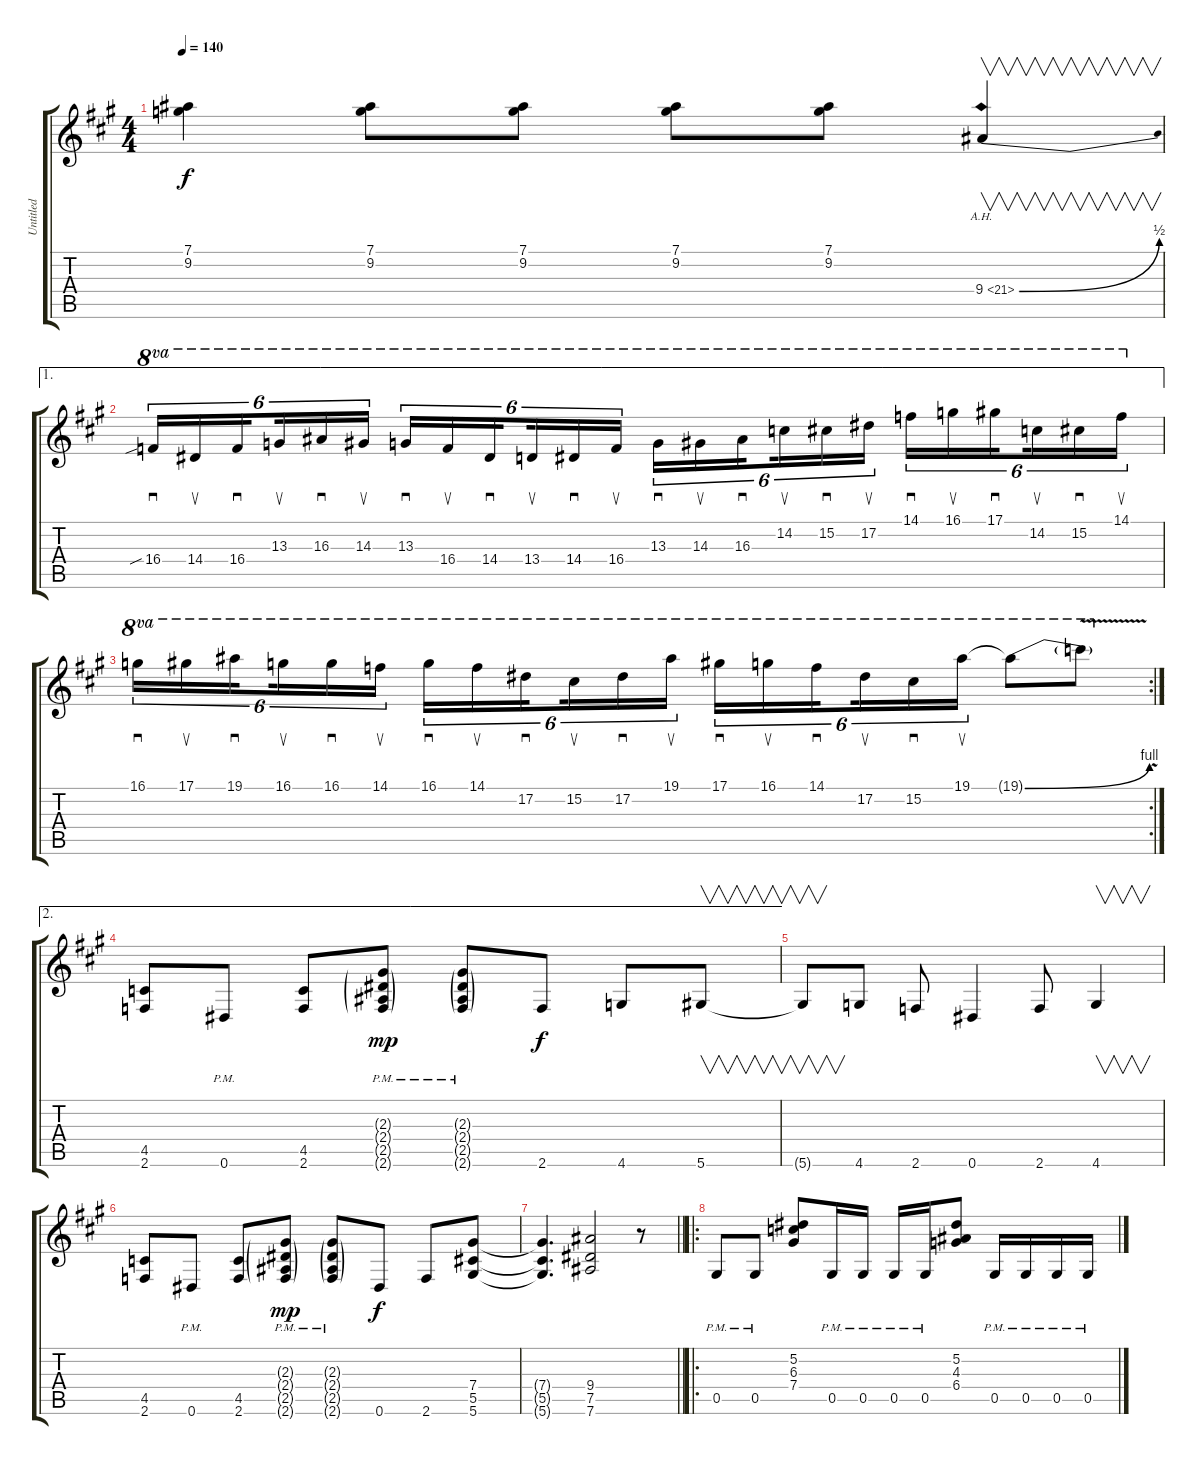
\track ("Untitled" "Untitled") {instrument distortionguitar}
\staff {score tabs}
\tuning (Eb4 Bb3 Gb3 Db3 Ab2 Eb2) {hide}
\ts (4 4)
\tempo 140
\clef g2
\ks a
(7.1 9.2).4{dy f} (7.1 9.2).8 (7.1 9.2).8 (7.1 9.2).8 (7.1 9.2).8 9.4{be (bend 0 0 60 2) ah 12}.4{v} |
\ae 1
16.4{sib}.16{sd tu (6 4) ot 8va} 14.4.16{su tu (6 4) ot 8va} 16.4.16{sd tu (6 4) ot 8va beam splitsecondary} 13.3.16{su tu (6 4) ot 8va} 16.3.16{sd tu (6 4) ot 8va} 14.3.16{su tu (6 4) ot 8va} 13.3.16{sd tu (6 4) ot 8va} 16.4.16{su tu (6 4) ot 8va} 14.4.16{sd tu (6 4) ot 8va beam splitsecondary} 13.4.16{su tu (6 4) ot 8va} 14.4.16{sd tu (6 4) ot 8va} 16.4.16{su tu (6 4) ot 8va} 13.3.16{sd tu (6 4) ot 8va} 14.3.16{su tu (6 4) ot 8va} 16.3.16{sd tu (6 4) ot 8va beam splitsecondary} 14.2.16{su tu (6 4) ot 8va} 15.2.16{sd tu (6 4) ot 8va} 17.2.16{su tu (6 4) ot 8va} 14.1.16{sd tu (6 4) ot 8va} 16.1.16{su tu (6 4) ot 8va} 17.1.16{sd tu (6 4) ot 8va beam splitsecondary} 14.2.16{su tu (6 4) ot 8va} 15.2.16{sd tu (6 4) ot 8va} 14.1.16{su tu (6 4) ot 8va} |
\rc 2
16.1.16{sd tu (6 4) ot 8va} 17.1.16{su tu (6 4) ot 8va} 19.1.16{sd tu (6 4) ot 8va beam splitsecondary} 16.1.16{su tu (6 4) ot 8va} 16.1.16{sd tu (6 4) ot 8va} 14.1.16{su tu (6 4) ot 8va} 16.1.16{sd tu (6 4) ot 8va} 14.1.16{su tu (6 4) ot 8va} 17.2.16{sd tu (6 4) ot 8va beam splitsecondary} 15.2.16{su tu (6 4) ot 8va} 17.2.16{sd tu (6 4) ot 8va} 19.1.16{su tu (6 4) ot 8va} 17.1.16{sd tu (6 4) ot 8va} 16.1.16{su tu (6 4) ot 8va} 14.1.16{sd tu (6 4) ot 8va beam splitsecondary} 17.2.16{su tu (6 4) ot 8va} 15.2.16{sd tu (6 4) ot 8va} 19.1.16{su tu (6 4) ot 8va} 19.1{be (bend 0 0 60 4) t}.8{ot 8va} 19.1{v t}.8{ot 8va} |
\ae 2
(4.5 2.6).8 0.6{pm}.8 (4.5 2.6).8 (2.3{g pm} 2.4{g pm} 2.5{g pm} 2.6{g pm}).8{dy mp} (2.3{g pm} 2.4{g pm} 2.5{g pm} 2.6{g pm}).8 2.6.8{dy f} 4.6.8 5.6.8{v} |
5.6{t}.8{v} 4.6.8 2.6.8 0.6.4 2.6.8 4.6.4{v} |
(4.5 2.6).8 0.6{pm}.8 (4.5 2.6).8 (2.3{g pm} 2.4{g pm} 2.5{g pm} 2.6{g pm}).8{dy mp} (2.3{g pm} 2.4{g pm} 2.5{g pm} 2.6{g pm}).8 0.6.8{dy f} 2.6.8 (7.4 5.5 5.6).8 |
\barLineRight lightlight
(7.4{t} 5.5{t} 5.6{t}).4{d} (9.4 7.5 7.6).2 r.8 |
\ro
0.5{pm}.8 0.5{pm}.8 (5.2 6.3 7.4).8 0.5{pm}.16 0.5{pm}.16 0.5{pm}.16 0.5{pm}.16 (5.2 4.3 6.4).8 0.5{pm}.16 0.5{pm}.16 0.5{pm}.16 0.5{pm}.16
